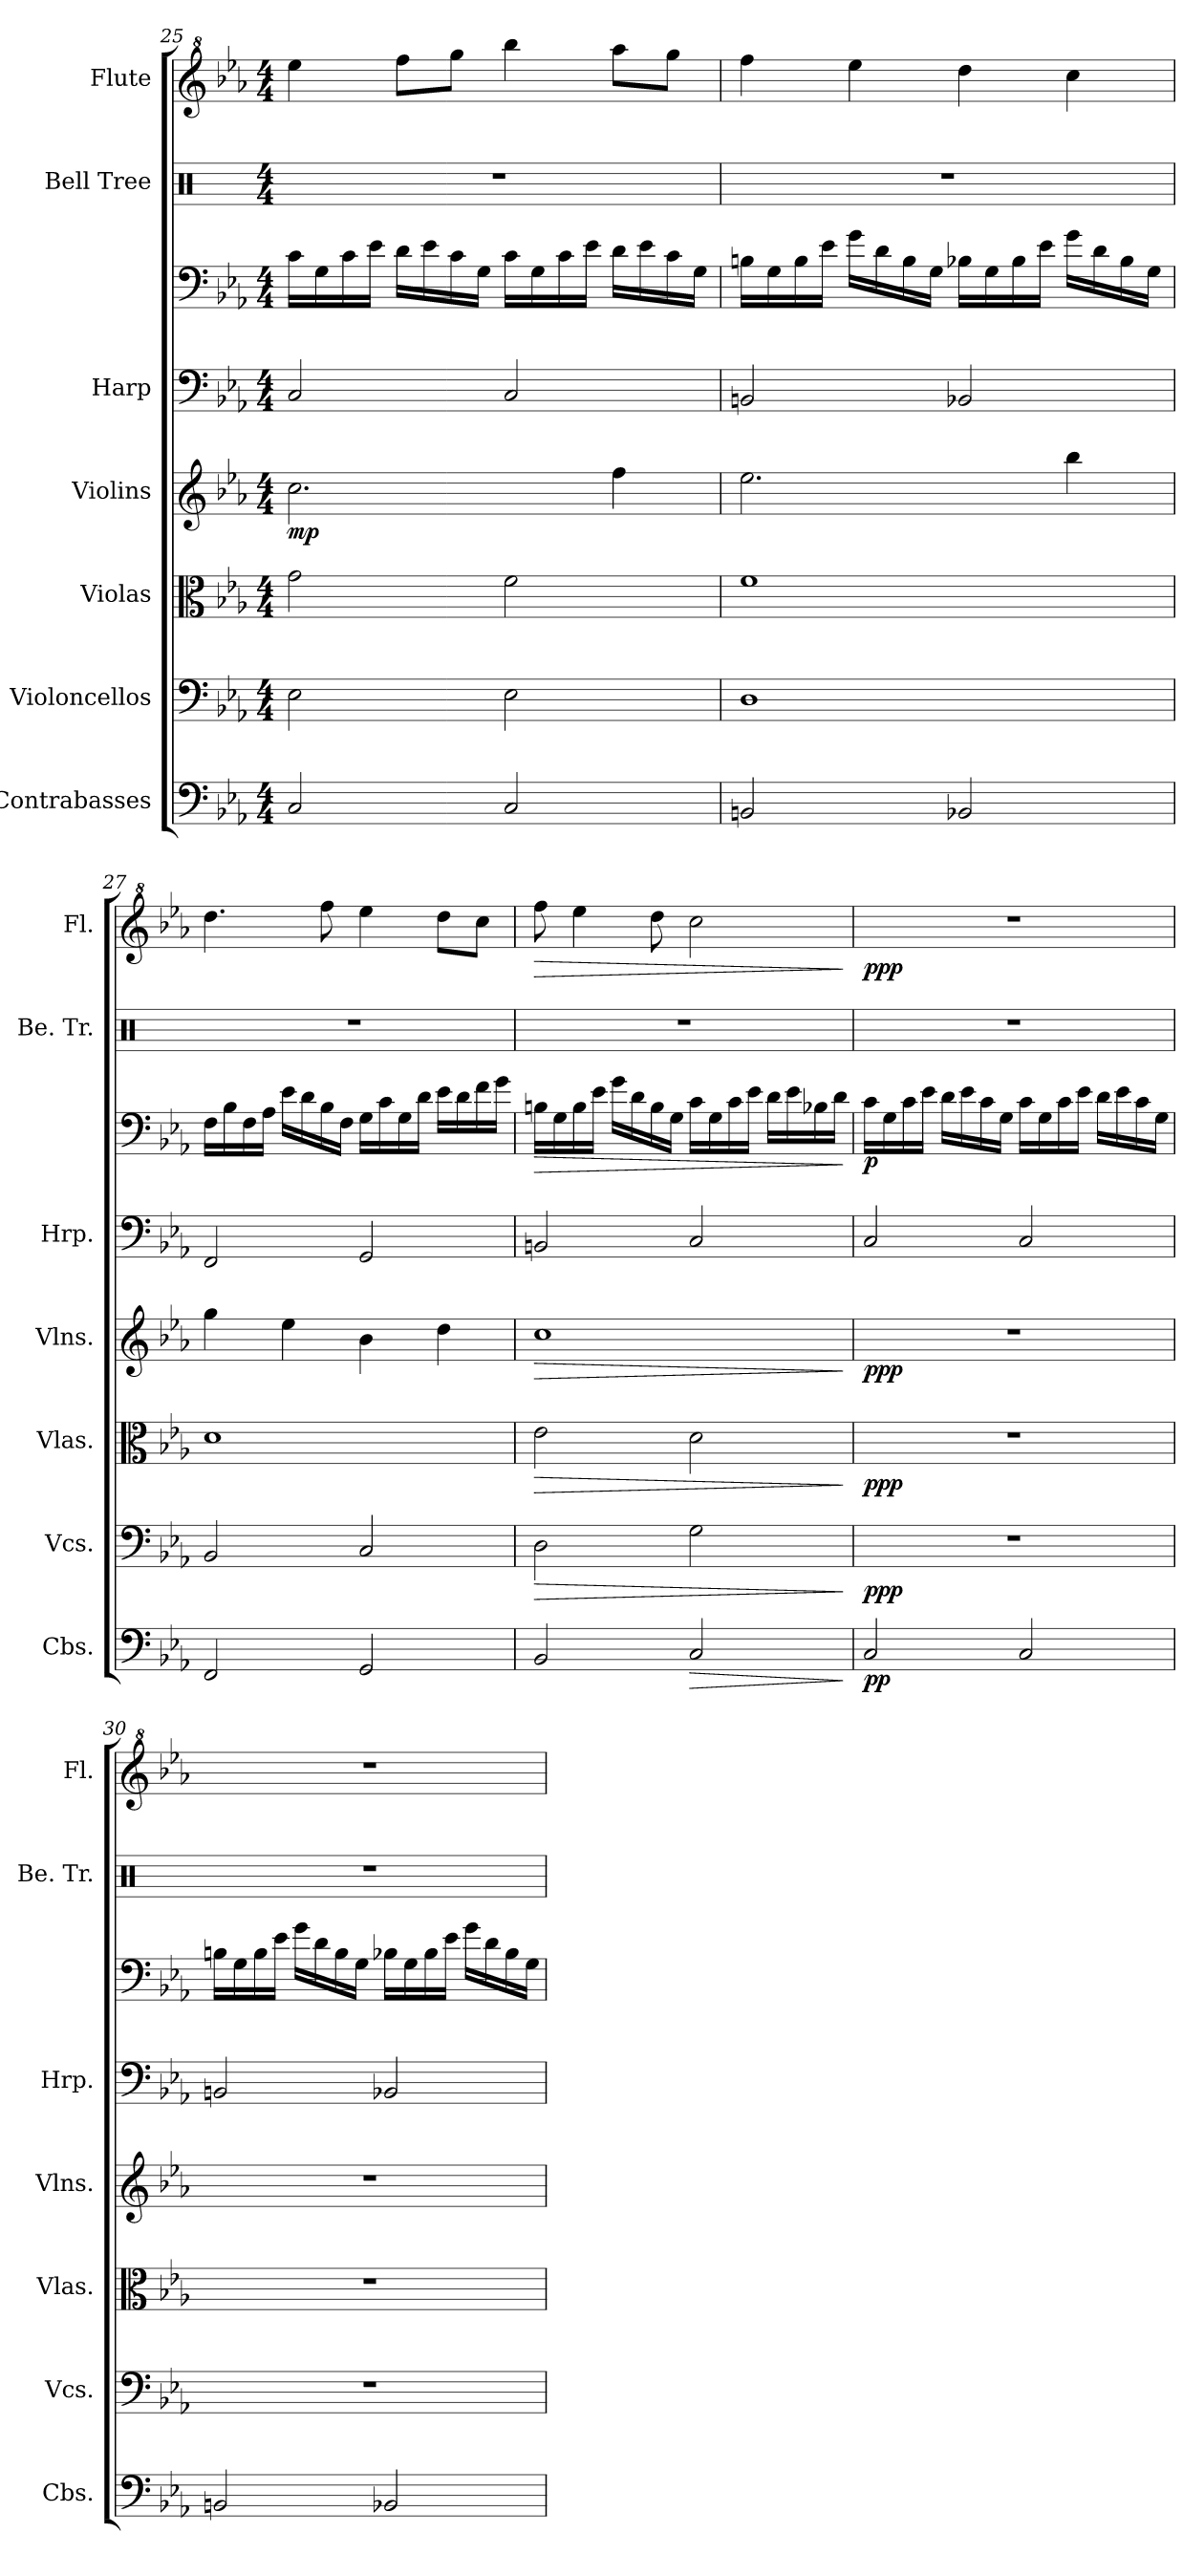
**kern	**dynam	**kern	**dynam	**kern	**dynam	**kern	**dynam	**kern	**kern	**dynam	**kern	**kern	**dynam
*part7	*part7	*part6	*part6	*part5	*part5	*part4	*part4	*part3	*part3	*part3	*part2	*part1	*part1
*staff8	*staff8	*staff7	*staff7	*staff6	*staff6	*staff5	*staff5	*staff4	*staff3	*staff3/4	*staff2	*staff1	*staff1
*I"Contrabasses	*	*I"Violoncellos	*	*I"Violas	*	*I"Violins	*	*I"Harp	*	*	*I"Bell Tree	*I"Flute	*
*I'Cbs.	*	*I'Vcs.	*	*I'Vlas.	*	*I'Vlns.	*	*I'Hrp.	*	*	*I'Be. Tr.	*I'Fl.	*
!!LO:PB:g=z
*clefF4	*	*clefF4	*	*clefC3	*	*clefG2	*	*clefF4	*clefF4	*	*clefX	*clefG^2	*
*ITrd7c12	*	*	*	*	*	*	*	*	*	*	*	*	*
*k[b-e-a-]	*	*k[b-e-a-]	*	*k[b-e-a-]	*	*k[b-e-a-]	*	*k[b-e-a-]	*k[b-e-a-]	*	*k[]	*k[b-e-a-]	*
*M4/4	*	*M4/4	*	*M4/4	*	*M4/4	*	*M4/4	*M4/4	*	*M4/4	*M4/4	*
=25	=25	=25	=25	=25	=25	=25	=25	=25	=25	=25	=25	=25	=25
!	!	!	!	!	!	!	!LO:DY:b	!	!	!	!	!	!
2CC/	.	2E-\	.	2g\	.	2.cc\	mp	2C/	16c\LL	.	1r	4eee-\	.
.	.	.	.	.	.	.	.	.	16G\	.	.	.	.
.	.	.	.	.	.	.	.	.	16c\	.	.	.	.
.	.	.	.	.	.	.	.	.	16e-\JJ	.	.	.	.
.	.	.	.	.	.	.	.	.	16d\LL	.	.	8fff\L	.
.	.	.	.	.	.	.	.	.	16e-\	.	.	.	.
.	.	.	.	.	.	.	.	.	16c\	.	.	8ggg\J	.
.	.	.	.	.	.	.	.	.	16G\JJ	.	.	.	.
2CC/	.	2E-\	.	2f\	.	.	.	2C/	16c\LL	.	.	4bbb-\	.
.	.	.	.	.	.	.	.	.	16G\	.	.	.	.
.	.	.	.	.	.	.	.	.	16c\	.	.	.	.
.	.	.	.	.	.	.	.	.	16e-\JJ	.	.	.	.
.	.	.	.	.	.	4ff\	.	.	16d\LL	.	.	8aaa-\L	.
.	.	.	.	.	.	.	.	.	16e-\	.	.	.	.
.	.	.	.	.	.	.	.	.	16c\	.	.	8ggg\J	.
.	.	.	.	.	.	.	.	.	16G\JJ	.	.	.	.
=26	=26	=26	=26	=26	=26	=26	=26	=26	=26	=26	=26	=26	=26
2BBBn/	.	1D	.	1f	.	2.ee-\	.	2BBn/	16Bn\LL	.	1r	4fff\	.
.	.	.	.	.	.	.	.	.	16G\	.	.	.	.
.	.	.	.	.	.	.	.	.	16B\	.	.	.	.
.	.	.	.	.	.	.	.	.	16e-\JJ	.	.	.	.
.	.	.	.	.	.	.	.	.	16g\LL	.	.	4eee-\	.
.	.	.	.	.	.	.	.	.	16d\	.	.	.	.
.	.	.	.	.	.	.	.	.	16B\	.	.	.	.
.	.	.	.	.	.	.	.	.	16G\JJ	.	.	.	.
2BBB-X/	.	.	.	.	.	.	.	2BB-X/	16B-X\LL	.	.	4ddd\	.
.	.	.	.	.	.	.	.	.	16G\	.	.	.	.
.	.	.	.	.	.	.	.	.	16B-\	.	.	.	.
.	.	.	.	.	.	.	.	.	16e-\JJ	.	.	.	.
.	.	.	.	.	.	4bb-\	.	.	16g\LL	.	.	4ccc\	.
.	.	.	.	.	.	.	.	.	16d\	.	.	.	.
.	.	.	.	.	.	.	.	.	16B-\	.	.	.	.
.	.	.	.	.	.	.	.	.	16G\JJ	.	.	.	.
!!LO:LB:g=z
=27	=27	=27	=27	=27	=27	=27	=27	=27	=27	=27	=27	=27	=27
2FFF/	.	2BB-/	.	1d	.	4gg\	.	2FF/	16F\LL	.	1r	4.ddd\	.
.	.	.	.	.	.	.	.	.	16B-\	.	.	.	.
.	.	.	.	.	.	.	.	.	16F\	.	.	.	.
.	.	.	.	.	.	.	.	.	16A-\JJ	.	.	.	.
.	.	.	.	.	.	4ee-\	.	.	16e-\LL	.	.	.	.
.	.	.	.	.	.	.	.	.	16d\	.	.	.	.
.	.	.	.	.	.	.	.	.	16B-\	.	.	8fff\	.
.	.	.	.	.	.	.	.	.	16F\JJ	.	.	.	.
2GGG/	.	2C/	.	.	.	4b-\	.	2GG/	16G\LL	.	.	4eee-\	.
.	.	.	.	.	.	.	.	.	16c\	.	.	.	.
.	.	.	.	.	.	.	.	.	16G\	.	.	.	.
.	.	.	.	.	.	.	.	.	16d\JJ	.	.	.	.
.	.	.	.	.	.	4dd\	.	.	16e-\LL	.	.	8ddd\L	.
.	.	.	.	.	.	.	.	.	16d\	.	.	.	.
.	.	.	.	.	.	.	.	.	16f\	.	.	8ccc\J	.
.	.	.	.	.	.	.	.	.	16g\JJ	.	.	.	.
=28	=28	=28	=28	=28	=28	=28	=28	=28	=28	=28	=28	=28	=28
!	!	!	!LO:HP:b	!	!LO:HP:b	!	!LO:HP:b	!	!	!LO:HP:b	!	!	!LO:HP:b
2BBB-/	.	2D\	>	2e-\	>	1cc	>	2BBn/	16Bn\LL	>	1r	8fff\	>
.	.	.	.	.	.	.	.	.	16G\	.	.	.	.
.	.	.	.	.	.	.	.	.	16B\	.	.	4eee-\	.
.	.	.	.	.	.	.	.	.	16e-\JJ	.	.	.	.
.	.	.	.	.	.	.	.	.	16g\LL	.	.	.	.
.	.	.	.	.	.	.	.	.	16d\	.	.	.	.
.	.	.	.	.	.	.	.	.	16B\	.	.	8ddd\	.
.	.	.	.	.	.	.	.	.	16G\JJ	.	.	.	.
!	!LO:HP:b	!	!	!	!	!	!	!	!	!	!	!	!
2CC/	>	2G\	.	2d\	.	.	.	2C/	16c\LL	.	.	2ccc\	.
.	.	.	.	.	.	.	.	.	16G\	.	.	.	.
.	.	.	.	.	.	.	.	.	16c\	.	.	.	.
.	.	.	.	.	.	.	.	.	16e-\JJ	.	.	.	.
.	.	.	.	.	.	.	.	.	16d\LL	.	.	.	.
.	.	.	.	.	.	.	.	.	16e-\	.	.	.	.
.	.	.	.	.	.	.	.	.	16B-X\	.	.	.	.
.	.	.	.	.	.	.	.	.	16d\JJ	.	.	.	.
.	]	.	]	.	]	.	]	.	.	]	.	.	]
!!LO:PB:g=z
=29	=29	=29	=29	=29	=29	=29	=29	=29	=29	=29	=29	=29	=29
!	!LO:DY:b	!	!LO:DY:b	!	!LO:DY:b	!	!LO:DY:b	!	!	!LO:DY:b	!	!	!LO:DY:b
2CC/	pp	1r	ppp	1r	ppp	1r	ppp	2C/	16c\LL	p	1r	1r	ppp
.	.	.	.	.	.	.	.	.	16G\	.	.	.	.
.	.	.	.	.	.	.	.	.	16c\	.	.	.	.
.	.	.	.	.	.	.	.	.	16e-\JJ	.	.	.	.
.	.	.	.	.	.	.	.	.	16d\LL	.	.	.	.
.	.	.	.	.	.	.	.	.	16e-\	.	.	.	.
.	.	.	.	.	.	.	.	.	16c\	.	.	.	.
.	.	.	.	.	.	.	.	.	16G\JJ	.	.	.	.
2CC/	.	.	.	.	.	.	.	2C/	16c\LL	.	.	.	.
.	.	.	.	.	.	.	.	.	16G\	.	.	.	.
.	.	.	.	.	.	.	.	.	16c\	.	.	.	.
.	.	.	.	.	.	.	.	.	16e-\JJ	.	.	.	.
.	.	.	.	.	.	.	.	.	16d\LL	.	.	.	.
.	.	.	.	.	.	.	.	.	16e-\	.	.	.	.
.	.	.	.	.	.	.	.	.	16c\	.	.	.	.
.	.	.	.	.	.	.	.	.	16G\JJ	.	.	.	.
=30	=30	=30	=30	=30	=30	=30	=30	=30	=30	=30	=30	=30	=30
2BBBn/	.	1r	.	1r	.	1r	.	2BBn/	16Bn\LL	.	1r	1r	.
.	.	.	.	.	.	.	.	.	16G\	.	.	.	.
.	.	.	.	.	.	.	.	.	16B\	.	.	.	.
.	.	.	.	.	.	.	.	.	16e-\JJ	.	.	.	.
.	.	.	.	.	.	.	.	.	16g\LL	.	.	.	.
.	.	.	.	.	.	.	.	.	16d\	.	.	.	.
.	.	.	.	.	.	.	.	.	16B\	.	.	.	.
.	.	.	.	.	.	.	.	.	16G\JJ	.	.	.	.
2BBB-X/	.	.	.	.	.	.	.	2BB-X/	16B-X\LL	.	.	.	.
.	.	.	.	.	.	.	.	.	16G\	.	.	.	.
.	.	.	.	.	.	.	.	.	16B-\	.	.	.	.
.	.	.	.	.	.	.	.	.	16e-\JJ	.	.	.	.
.	.	.	.	.	.	.	.	.	16g\LL	.	.	.	.
.	.	.	.	.	.	.	.	.	16d\	.	.	.	.
.	.	.	.	.	.	.	.	.	16B-\	.	.	.	.
.	.	.	.	.	.	.	.	.	16G\JJ	.	.	.	.
=	=	=	=	=	=	=	=	=	=	=	=	=	=
*-	*-	*-	*-	*-	*-	*-	*-	*-	*-	*-	*-	*-	*-
